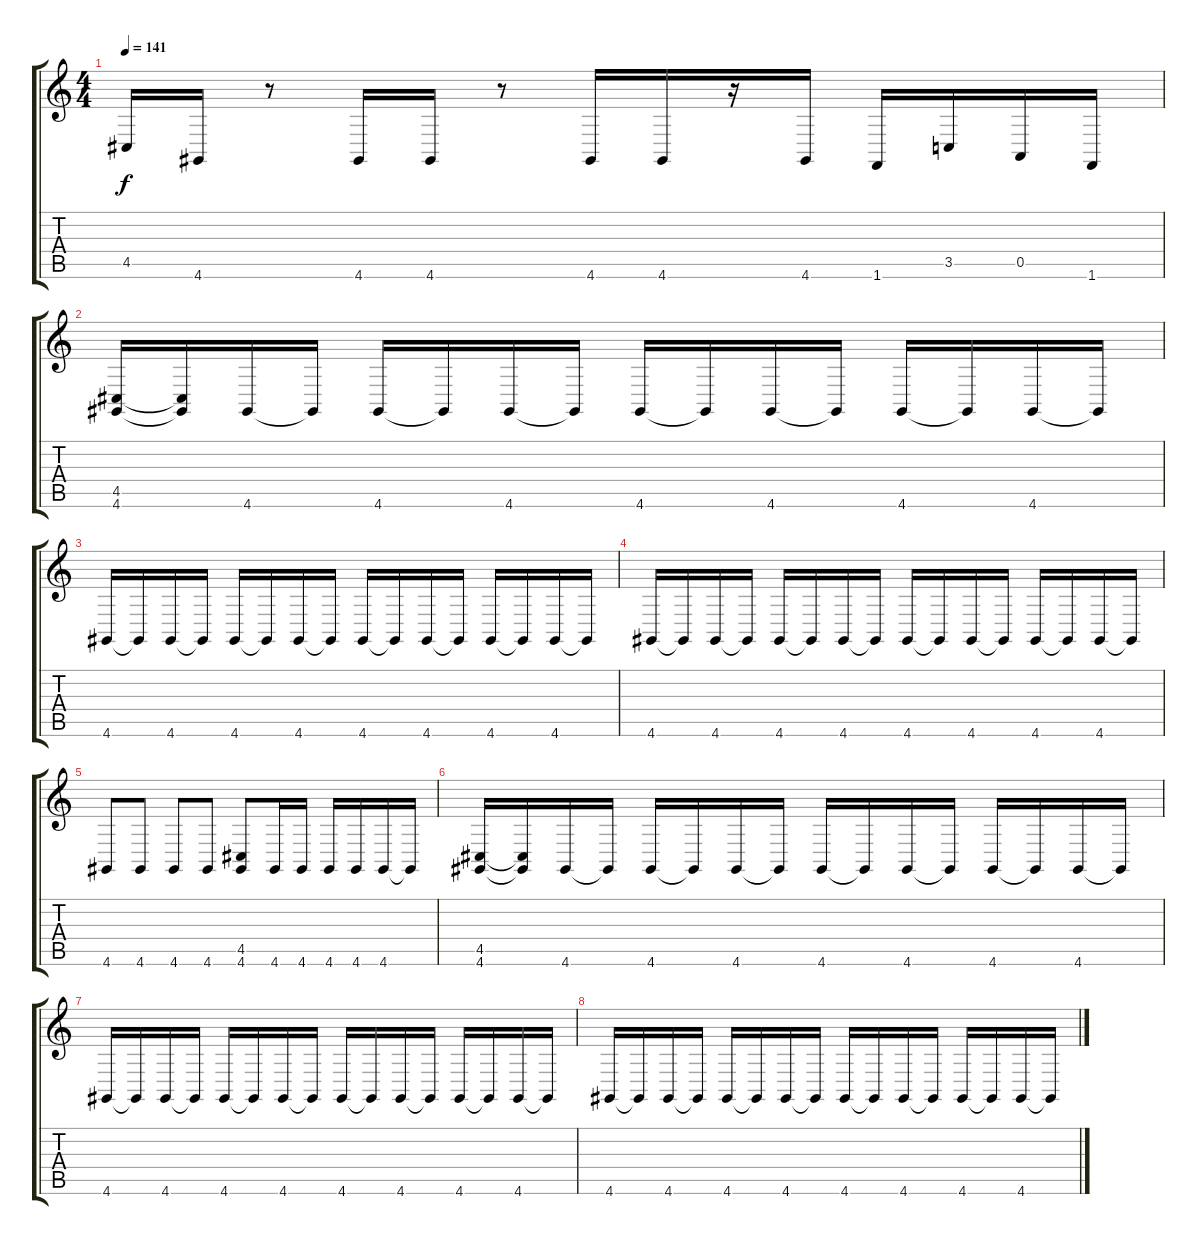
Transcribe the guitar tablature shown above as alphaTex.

\track "" {instrument acousticgrandpiano}
\staff {score tabs}
\tuning (E4 B3 G3 D3 A2 E2) {hide}
\ts (4 4)
\tempo 141
\clef g2
\ks c
4.5.16{dy f} 4.6.16 r.8 4.6.16 4.6.16 r.8 4.6.16 4.6.16 r.16 4.6.16 1.6.16 3.5.16 0.5.16 1.6.16 |
(4.5 4.6).16 (4.5{t} 4.6{t}).16 4.6.16 4.6{t}.16 4.6.16 4.6{t}.16 4.6.16 4.6{t}.16 4.6.16 4.6{t}.16 4.6.16 4.6{t}.16 4.6.16 4.6{t}.16 4.6.16 4.6{t}.16 |
4.6.16 4.6{t}.16 4.6.16 4.6{t}.16 4.6.16 4.6{t}.16 4.6.16 4.6{t}.16 4.6.16 4.6{t}.16 4.6.16 4.6{t}.16 4.6.16 4.6{t}.16 4.6.16 4.6{t}.16 |
4.6.16 4.6{t}.16 4.6.16 4.6{t}.16 4.6.16 4.6{t}.16 4.6.16 4.6{t}.16 4.6.16 4.6{t}.16 4.6.16 4.6{t}.16 4.6.16 4.6{t}.16 4.6.16 4.6{t}.16 |
4.6.8 4.6.8 4.6.8 4.6.8 (4.5 4.6).8 4.6.16 4.6.16 4.6.16 4.6.16 4.6.16 4.6{t}.16 |
(4.5 4.6).16 (4.5{t} 4.6{t}).16 4.6.16 4.6{t}.16 4.6.16 4.6{t}.16 4.6.16 4.6{t}.16 4.6.16 4.6{t}.16 4.6.16 4.6{t}.16 4.6.16 4.6{t}.16 4.6.16 4.6{t}.16 |
4.6.16 4.6{t}.16 4.6.16 4.6{t}.16 4.6.16 4.6{t}.16 4.6.16 4.6{t}.16 4.6.16 4.6{t}.16 4.6.16 4.6{t}.16 4.6.16 4.6{t}.16 4.6.16 4.6{t}.16 |
4.6.16 4.6{t}.16 4.6.16 4.6{t}.16 4.6.16 4.6{t}.16 4.6.16 4.6{t}.16 4.6.16 4.6{t}.16 4.6.16 4.6{t}.16 4.6.16 4.6{t}.16 4.6.16 4.6{t}.16
